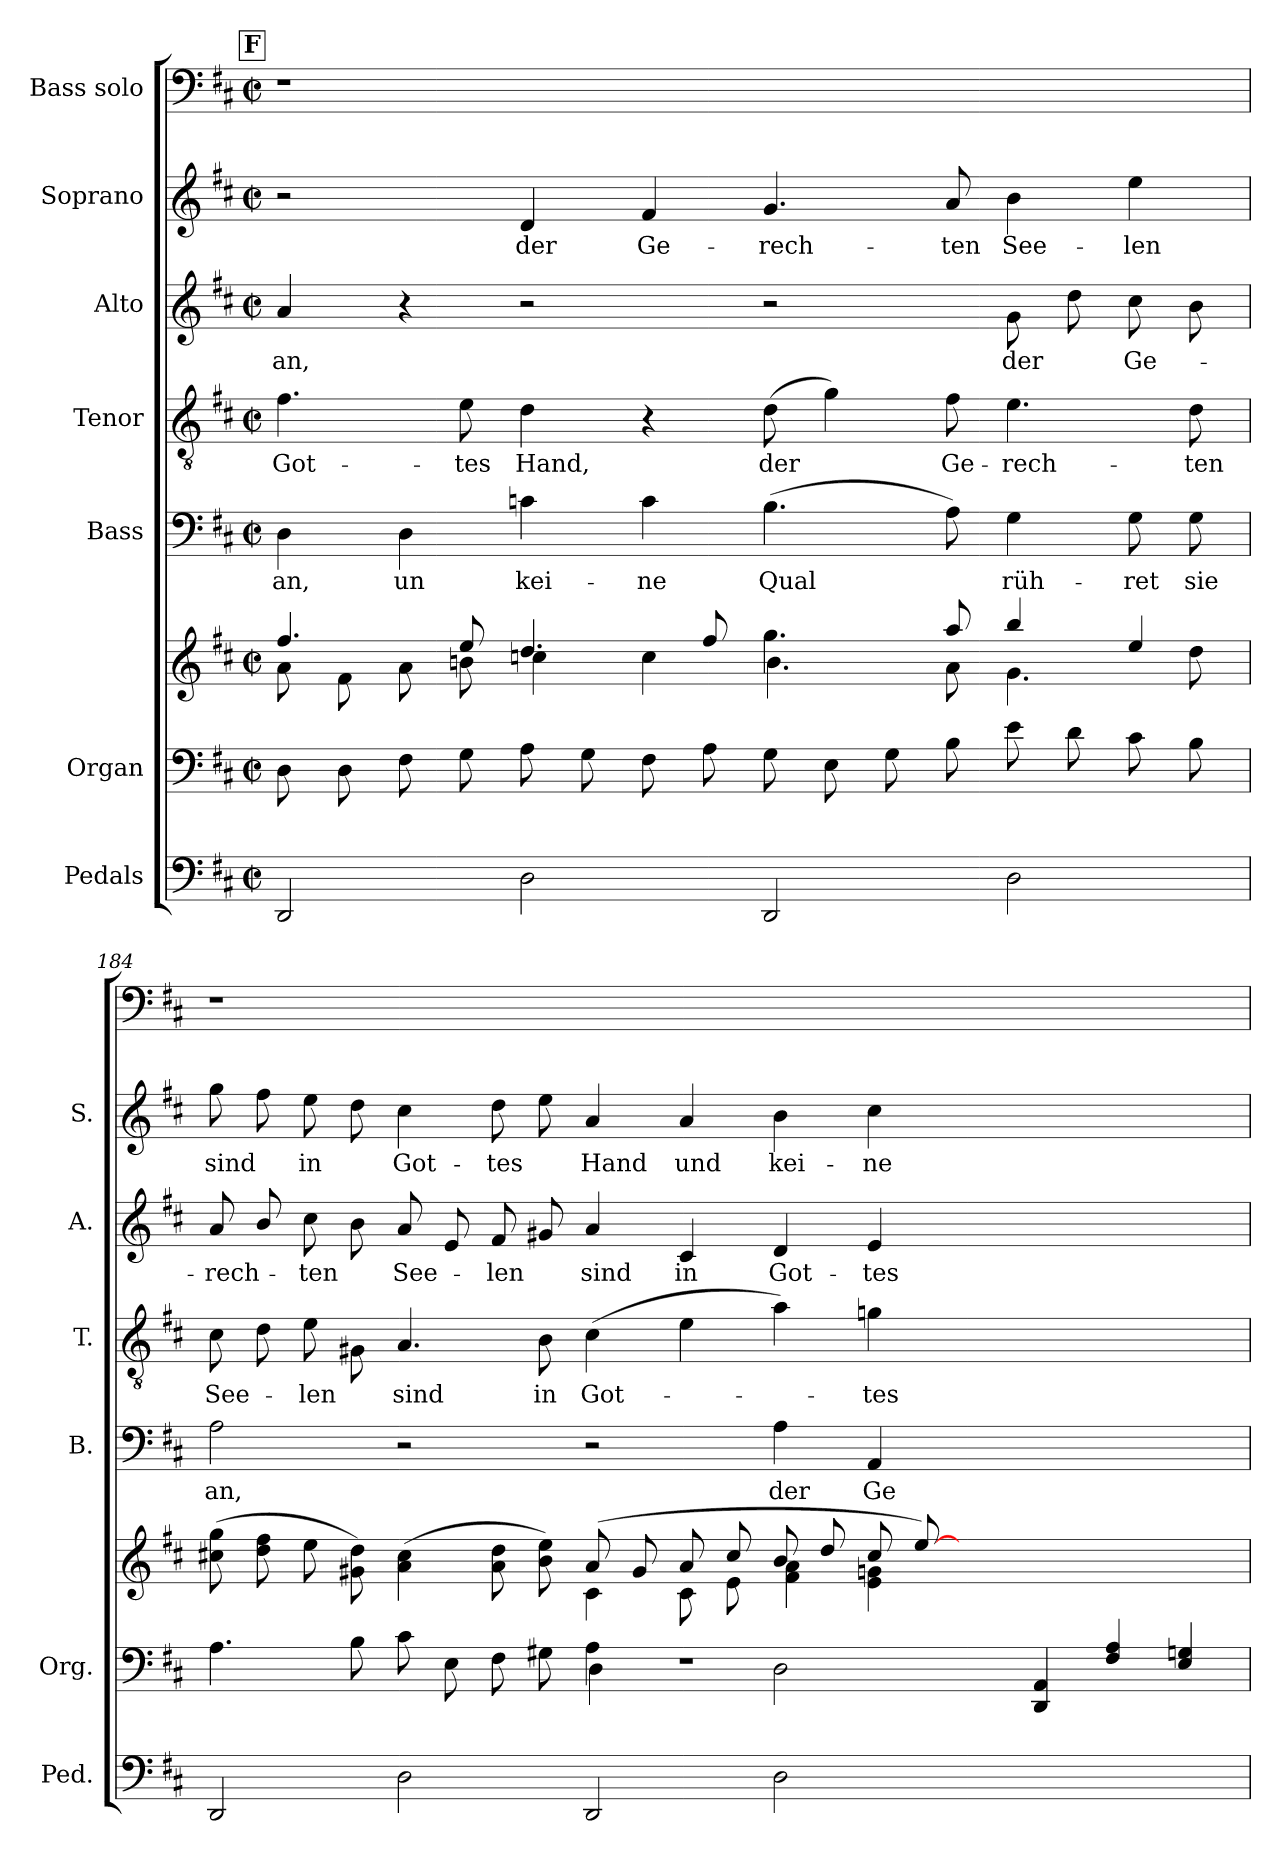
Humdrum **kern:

**kern	**kern	**kern	**kern	**text	**kern	**text	**kern	**text	**kern	**text	**kern
*part7	*part6	*part6	*part5	*part5	*part4	*part4	*part3	*part3	*part2	*part2	*part1
*staff8	*staff7	*staff6	*staff5	*staff5	*staff4	*staff4	*staff3	*staff3	*staff2	*staff2	*staff1
*I"Pedals	*I"Organ	*	*I"Bass	*	*I"Tenor	*	*I"Alto	*	*I"Soprano	*	*I"Bass solo
*I'Ped.	*I'Org.	*	*I'B.	*	*I'T.	*	*I'A.	*	*I'S.	*	*
*clefF4	*clefF4	*clefG2	*clefF4	*	*clefGv2	*	*clefG2	*	*clefG2	*	*clefF4
*	*	*	*	*	*ITrd7c12	*	*	*	*	*	*
*k[f#c#]	*k[f#c#]	*k[f#c#]	*k[f#c#]	*	*k[f#c#]	*	*k[f#c#]	*	*k[f#c#]	*	*k[f#c#]
*D:	*D:	*D:	*D:	*	*D:	*	*D:	*	*D:	*	*D:
*M2/2	*M2/2	*M2/2	*M2/2	*	*M2/2	*	*M2/2	*	*M2/2	*	*M2/2
*met(c|)	*met(c|)	*met(c|)	*met(c|)	*	*met(c|)	*	*met(c|)	*	*met(c|)	*	*met(c|)
!!LO:REH:place=s1:B:color=#000000:enc=box:fs=15.7124:t=F
=183	=183	=183	=183	=183	=183	=183	=183	=183	=183	=183	=183
*	*	*^	*	*	*	*	*	*	*	*	*
!	!	!	!	!	!LO:LY:b:color=#000000	!	!	!	!	!	!	!
!	!	!	!	!	!	!	!LO:LY:b:color=#000000	!	!	!	!	!
!	!	!	!	!	!	!	!	!	!LO:LY:b:color=#000000	!	!	!LO:N:vis=1
2DDi/	8Di\	4.ff#i/	8ai\	4Di\	an,	4.F#i\	Got-	4ai/	an,	2r	.	1r
.	8Di\	.	8f#i\	.	.	.	.	.	.	.	.	.
!	!	!	!	!	!LO:LY:b:color=#000000	!	!	!	!	!	!	!
.	8F#i\	.	8ai\	4Di\	un	.	.	4r	.	.	.	.
!	!	!	!	!	!	!	!LO:LY:b:color=#000000	!	!	!	!	!
.	8Gi\	8eei/	8bni\	.	.	8Ei\	-tes	.	.	.	.	.
!	!	!	!	!	!LO:LY:b:color=#000000	!	!	!	!	!	!	!
!	!	!	!	!	!	!	!LO:LY:b:color=#000000	!	!	!	!	!
!	!	!	!	!	!	!	!	!	!	!	!LO:LY:b:color=#000000	!
2Di\	8Ai\	4.ddi/	4ccni\	4cni\	kei-	4Di\	Hand,	2r	.	4di/	der	.
.	8Gi\	.	.	.	.	.	.	.	.	.	.	.
!	!	!	!	!	!LO:LY:b:color=#000000	!	!	!	!	!	!	!
!	!	!	!	!	!	!	!	!	!	!	!LO:LY:b:color=#000000	!
.	8F#i\	.	4cci\	4ci\	-ne	4r	.	.	.	4f#i/	Ge-	.
.	8Ai\	8ff#i/	.	.	.	.	.	.	.	.	.	.
!	!	!	!	!	!LO:LY:b:color=#000000	!	!	!	!	!	!	!
!	!	!	!	!	!	!	!LO:LY:b:color=#000000	!	!	!	!	!
!	!	!	!	!	!	!	!	!	!	!	!LO:LY:b:color=#000000	!
2DDi/	8Gi\	4.ggi\	4.bi\	(4.Bi\	Qual	(8Di\	der	2r	.	4.gi/	-rech-	1ryy
.	8Ei\	.	.	.	.	4Gi\)	.	.	.	.	.	.
.	8Gi\	.	.	.	.	.	.	.	.	.	.	.
!	!	!	!	!	!	!	!LO:LY:b:color=#000000	!	!	!	!	!
!	!	!	!	!	!	!	!	!	!	!	!LO:LY:b:color=#000000	!
.	8Bi\	8aai/	8ai\	8Ai\)	.	8F#i\	Ge-	.	.	8ai/	-ten	.
!	!	!	!	!	!LO:LY:b:color=#000000	!	!	!	!	!	!	!
!	!	!	!	!	!	!	!LO:LY:b:color=#000000	!	!	!	!	!
!	!	!	!	!	!	!	!	!	!LO:LY:b:color=#000000	!	!	!
!	!	!	!	!	!	!	!	!	!	!	!LO:LY:b:color=#000000	!
2Di\	8ei\	4bbi/	4.gi\	4Gi\	rüh-	4.Ei\	-rech-	8gi\	der	4bi\	See-	.
.	8di\	.	.	.	.	.	.	8ddi\	.	.	.	.
!	!	!	!	!	!LO:LY:b:color=#000000	!	!	!	!	!	!	!
!	!	!	!	!	!	!	!	!	!LO:LY:b:color=#000000	!	!	!
!	!	!	!	!	!	!	!	!	!	!	!LO:LY:b:color=#000000	!
.	8c#i\	4eei/	.	8Gi\	-ret	.	.	8cc#i\	Ge-	4eei\	-len	.
!	!	!	!	!	!LO:LY:b:color=#000000	!	!	!	!	!	!	!
!	!	!	!	!	!	!	!LO:LY:b:color=#000000	!	!	!	!	!
.	8Bi\	.	8ddi\	8Gi\	sie	8Di\	-ten	8bi\	.	.	.	.
=184	=184	=184	=184	=184	=184	=184	=184	=184	=184	=184	=184	=184
*	*^	*	*	*	*	*	*	*	*	*	*	*
!	!	!	!	!	!	!LO:LY:b:color=#000000	!	!	!	!	!	!	!
!	!	!	!	!	!	!	!	!LO:LY:b:color=#000000	!	!	!	!	!
!	!	!	!	!	!	!	!	!	!	!LO:LY:b:color=#000000	!	!	!
!	!	!	!	!	!	!	!	!	!	!	!	!LO:LY:b:color=#000000	!LO:N:vis=1
2DDi/	4.Ai\	1ryy	(8cc#Xi\ 8ggi	1ryy	2Ai\	an,	8C#i\	See-	8ai/	-rech-	8ggi\	sind	1r
.	.	.	8ddi\ 8ff#i	.	.	.	8Di\	.	8bi/	.	8ff#i\	.	.
!	!	!	!	!	!	!	!	!LO:LY:b:color=#000000	!	!	!	!	!
!	!	!	!	!	!	!	!	!	!	!LO:LY:b:color=#000000	!	!	!
!	!	!	!	!	!	!	!	!	!	!	!	!LO:LY:b:color=#000000	!
.	.	.	8eei\	.	.	.	8Ei\	-len	8cc#i\	-ten	8eei\	in	.
.	8Bi\	.	8g#Xi\ 8ddi)	.	.	.	8GG#Xi\	.	8bi\	.	8ddi\	.	.
!	!	!	!	!	!	!	!	!LO:LY:b:color=#000000	!	!	!	!	!
!	!	!	!	!	!	!	!	!	!	!LO:LY:b:color=#000000	!	!	!
!	!	!	!	!	!	!	!	!	!	!	!	!LO:LY:b:color=#000000	!
2Di\	8c#i\	.	(4ai\ 4cc#i	.	2r	.	4.AAi/	sind	8ai/	See-	4cc#i\	Got-	.
.	8Ei\	.	.	.	.	.	.	.	8ei/	.	.	.	.
!	!	!	!	!	!	!	!	!	!	!LO:LY:b:color=#000000	!	!	!
!	!	!	!	!	!	!	!	!	!	!	!	!LO:LY:b:color=#000000	!
.	8F#i\	.	8ai\ 8ddi	.	.	.	.	.	8f#i/	-len	8ddi\	-tes	.
!	!	!	!	!	!	!	!	!LO:LY:b:color=#000000	!	!	!	!	!
.	8G#Xi\	.	8bi\ 8eei)	.	.	.	8BBi\	in	8g#Xi/	.	8eei\	.	.
!	!	!	!	!	!	!	!	!LO:LY:b:color=#000000	!	!	!	!	!
!	!	!	!	!	!	!	!	!	!	!LO:LY:b:color=#000000	!	!	!
!	!	!	!	!	!	!	!	!	!	!	!	!LO:LY:b:color=#000000	!
2DDi/	4Ai\	4Di\	(8ai/	4c#i\	2r	.	(4C#i\	Got-	4ai/	sind	4ai/	Hand	0ryy
.	.	.	8g#i/	.	.	.	.	.	.	.	.	.	.
!	!	!	!	!	!	!	!	!	!	!LO:LY:b:color=#000000	!	!	!
!	!	!	!	!	!	!	!	!	!	!	!	!LO:LY:b:color=#000000	!
.	1r	4ryy	8ai/	8c#i\	.	.	4Ei\	.	4c#i/	in	4ai/	und	.
.	.	.	8cc#i/	8ei\	.	.	.	.	.	.	.	.	.
!	!	!	!	!	!	!LO:LY:b:color=#000000	!	!	!	!	!	!	!
!	!	!	!	!	!	!	!	!	!	!LO:LY:b:color=#000000	!	!	!
!	!	!	!	!	!	!	!	!	!	!	!	!LO:LY:b:color=#000000	!
2Di\	.	2Di\	8bi/	4f#i\ 4ai	4Ai\	der	4Ai\)	.	4di/	Got-	4bi\	kei-	.
.	.	.	8ddi/	.	.	.	.	.	.	.	.	.	.
!	!	!	!	!	!	!LO:LY:b:color=#000000	!	!	!	!	!	!	!
!	!	!	!	!	!	!	!	!LO:LY:b:color=#000000	!	!	!	!	!
!	!	!	!	!	!	!	!	!	!	!LO:LY:b:color=#000000	!	!	!
!	!	!	!	!	!	!	!	!	!	!	!	!LO:LY:b:color=#000000	!
.	.	.	8cc#i/	4ei\ 4gni	4AAi/	Ge-	4Gni\	-tes	4ei/	-tes	4cc#i\	-ne	.
.	.	.	[8eei/)	.	.	.	.	.	.	.	.	.	.
1ryy	.	1ryy	1ryy	1ryy	1ryy	.	1ryy	.	1ryy	.	1ryy	.	.
.	4DDi/ 4AAi	.	.	.	.	.	.	.	.	.	.	.	.
.	4F#i/ 4Ai	.	.	.	.	.	.	.	.	.	.	.	.
.	4Ei/ 4Gni	.	.	.	.	.	.	.	.	.	.	.	.
*	*v	*v	*	*	*	*	*	*	*	*	*	*	*
*	*	*v	*v	*	*	*	*	*	*	*	*	*
=	=	=	=	=	=	=	=	=	=	=	=
*-	*-	*-	*-	*-	*-	*-	*-	*-	*-	*-	*-
